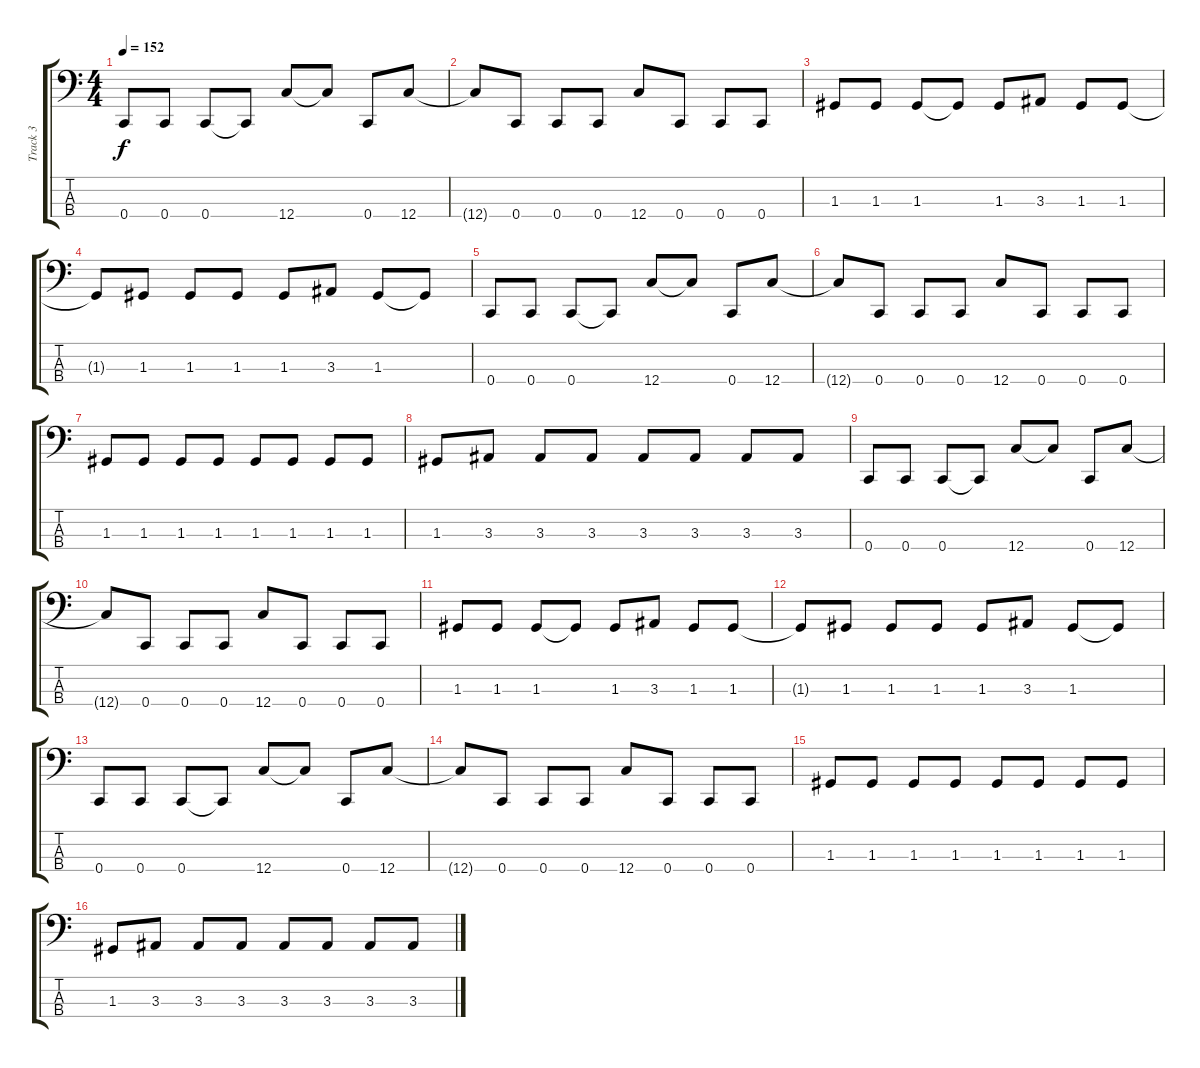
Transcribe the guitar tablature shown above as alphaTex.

\track ("Track 3" "Track 3") {instrument electricbassfinger}
\staff {score tabs}
\tuning (F2 C2 G1 C1) {hide}
\ts (4 4)
\tempo 152
\clef f4
\ks c
0.4.8{dy f} 0.4.8 0.4.8 0.4{t}.8 12.4.8 12.4{t}.8 0.4.8 12.4.8 |
12.4{t}.8 0.4.8 0.4.8 0.4.8 12.4.8 0.4.8 0.4.8 0.4.8 |
1.3.8 1.3.8 1.3.8 1.3{t}.8 1.3.8 3.3.8 1.3.8 1.3.8 |
1.3{t}.8 1.3.8 1.3.8 1.3.8 1.3.8 3.3.8 1.3.8 1.3{t}.8 |
0.4.8 0.4.8 0.4.8 0.4{t}.8 12.4.8 12.4{t}.8 0.4.8 12.4.8 |
12.4{t}.8 0.4.8 0.4.8 0.4.8 12.4.8 0.4.8 0.4.8 0.4.8 |
1.3.8 1.3.8 1.3.8 1.3.8 1.3.8 1.3.8 1.3.8 1.3.8 |
1.3.8 3.3.8 3.3.8 3.3.8 3.3.8 3.3.8 3.3.8 3.3.8 |
0.4.8 0.4.8 0.4.8 0.4{t}.8 12.4.8 12.4{t}.8 0.4.8 12.4.8 |
12.4{t}.8 0.4.8 0.4.8 0.4.8 12.4.8 0.4.8 0.4.8 0.4.8 |
1.3.8 1.3.8 1.3.8 1.3{t}.8 1.3.8 3.3.8 1.3.8 1.3.8 |
1.3{t}.8 1.3.8 1.3.8 1.3.8 1.3.8 3.3.8 1.3.8 1.3{t}.8 |
0.4.8 0.4.8 0.4.8 0.4{t}.8 12.4.8 12.4{t}.8 0.4.8 12.4.8 |
12.4{t}.8 0.4.8 0.4.8 0.4.8 12.4.8 0.4.8 0.4.8 0.4.8 |
1.3.8 1.3.8 1.3.8 1.3.8 1.3.8 1.3.8 1.3.8 1.3.8 |
1.3.8 3.3.8 3.3.8 3.3.8 3.3.8 3.3.8 3.3.8 3.3.8
